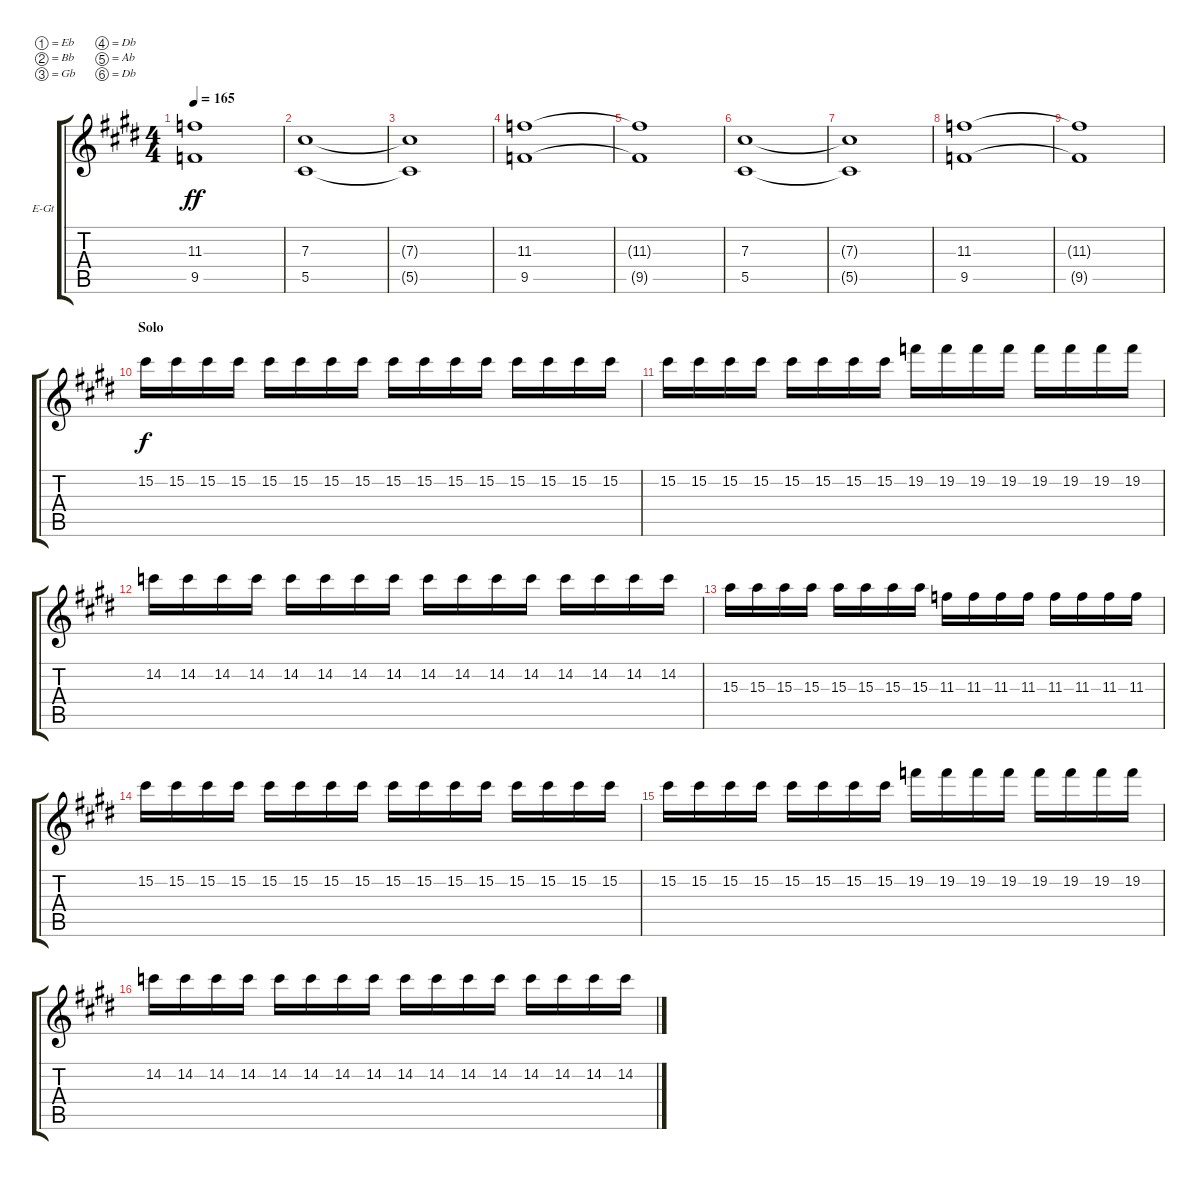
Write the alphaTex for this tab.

\defaultSystemsLayout 4
\bracketExtendMode groupsimilarinstruments
\firstSystemTrackNameOrientation horizontal
\otherSystemsTrackNameOrientation horizontal
\track ("Gary Smith - Lead" "E-Gt") {instrument distortionguitar}
\staff {score tabs}
\tuning (Eb4 Bb3 Gb3 Db3 Ab2 Db2)
\ts (4 4)
\tempo 165
\clef g2
\scale
0.333333
\ks c#minor
(11.3{t} 9.5{t}).1{dy ff} |
(5.5 7.3).1 |
(7.3{t} 5.5{t}).1 |
(9.5 11.3).1 |
(11.3{t} 9.5{t}).1 |
(5.5 7.3).1 |
(7.3{t} 5.5{t}).1 |
(9.5 11.3).1 |
(11.3{t} 9.5{t}).1 |
\section ("" "Solo")
15.2.16{dy f} 15.2.16 15.2.16 15.2.16 15.2.16 15.2.16 15.2.16 15.2.16 15.2.16 15.2.16 15.2.16 15.2.16 15.2.16 15.2.16 15.2.16 15.2.16 |
15.2.16 15.2.16 15.2.16 15.2.16 15.2.16 15.2.16 15.2.16 15.2.16 19.2.16 19.2.16 19.2.16 19.2.16 19.2.16 19.2.16 19.2.16 19.2.16 |
14.2.16 14.2.16 14.2.16 14.2.16 14.2.16 14.2.16 14.2.16 14.2.16 14.2.16 14.2.16 14.2.16 14.2.16 14.2.16 14.2.16 14.2.16 14.2.16 |
15.3.16 15.3.16 15.3.16 15.3.16 15.3.16 15.3.16 15.3.16 15.3.16 11.3.16 11.3.16 11.3.16 11.3.16 11.3.16 11.3.16 11.3.16 11.3.16 |
15.2.16 15.2.16 15.2.16 15.2.16 15.2.16 15.2.16 15.2.16 15.2.16 15.2.16 15.2.16 15.2.16 15.2.16 15.2.16 15.2.16 15.2.16 15.2.16 |
15.2.16 15.2.16 15.2.16 15.2.16 15.2.16 15.2.16 15.2.16 15.2.16 19.2.16 19.2.16 19.2.16 19.2.16 19.2.16 19.2.16 19.2.16 19.2.16 |
14.2.16 14.2.16 14.2.16 14.2.16 14.2.16 14.2.16 14.2.16 14.2.16 14.2.16 14.2.16 14.2.16 14.2.16 14.2.16 14.2.16 14.2.16 14.2.16
